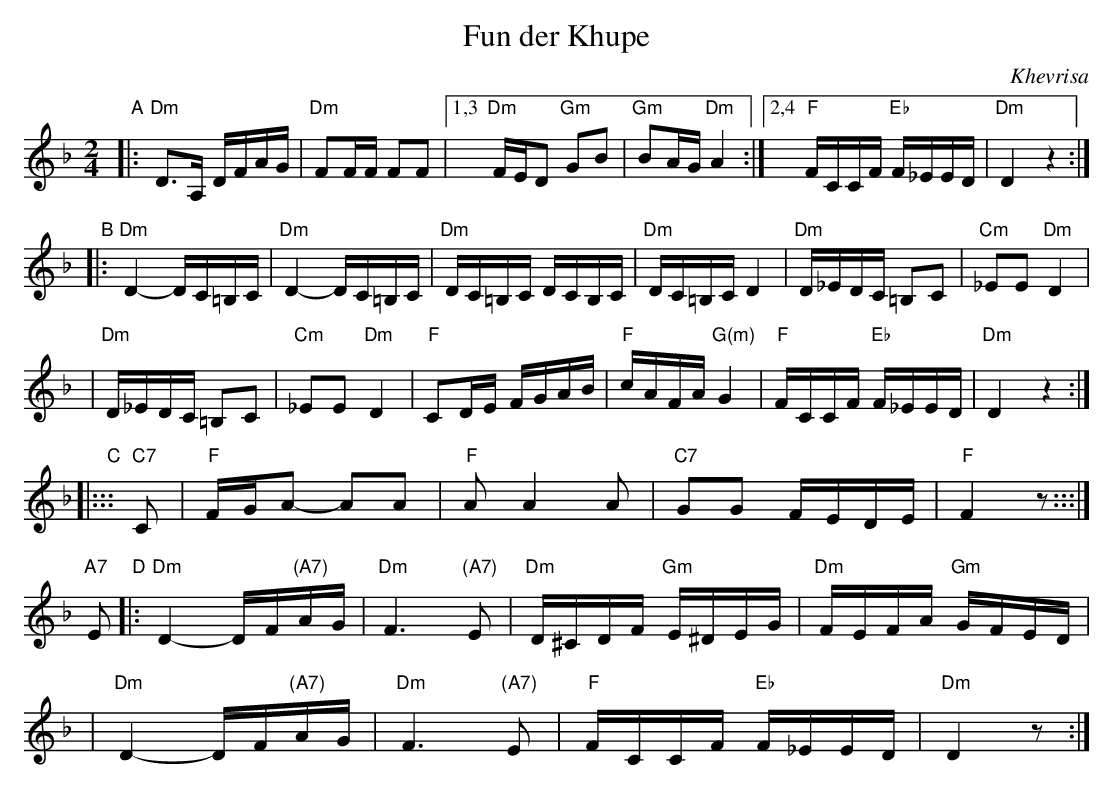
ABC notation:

X:1
T: Fun der Khupe
O: Khevrisa
M: 2/4
L: 1/16
K: Dm
"A"\
|: "Dm"D3A, DFAG | "Dm"F2FF F2F2 \
|1,3 "Dm"FED2 "Gm"G2B2  | "Gm"B2AG "Dm"A4 \
:|2,4  "F"FCCF "Eb"F_EED | "Dm"D4 z4 :|
"B"\
|:"Dm"D4- DC=B,C | "Dm"D4- DC=B,C \
| "Dm"DC=B,C DCB,C | "Dm"DC=B,C D4 \
| "Dm"D_EDC =B,2C2 | "Cm"_E2E2 "Dm"D4 |
| "Dm"D_EDC =B,2C2 | "Cm"_E2E2 "Dm"D4 \
|  "F"C2DE FGAB | "F"cAFA "G(m)"G4 \
| "F"FCCF "Eb"F_EED | "Dm"D4 z4 :|
"C"\
|::: "C7"C2 \
| "F"FGA2- A2A2 | "F"A2 A4 A2 \
| "C7"G2G2 FEDE | "F"F4 z2 :::|
"A7"E2 \
"D"\
|:"Dm"D4- DF"(A7)"AG | "Dm"F6 "(A7)"E2 | "Dm"D^CDF "Gm"E^DEG | "Dm"FEFA "Gm"GFED |
| "Dm"D4- DF"(A7)"AG | "Dm"F6 "(A7)"E2 |  "F"FCCF  "Eb"F_EED | "Dm"D4 z2 :|
